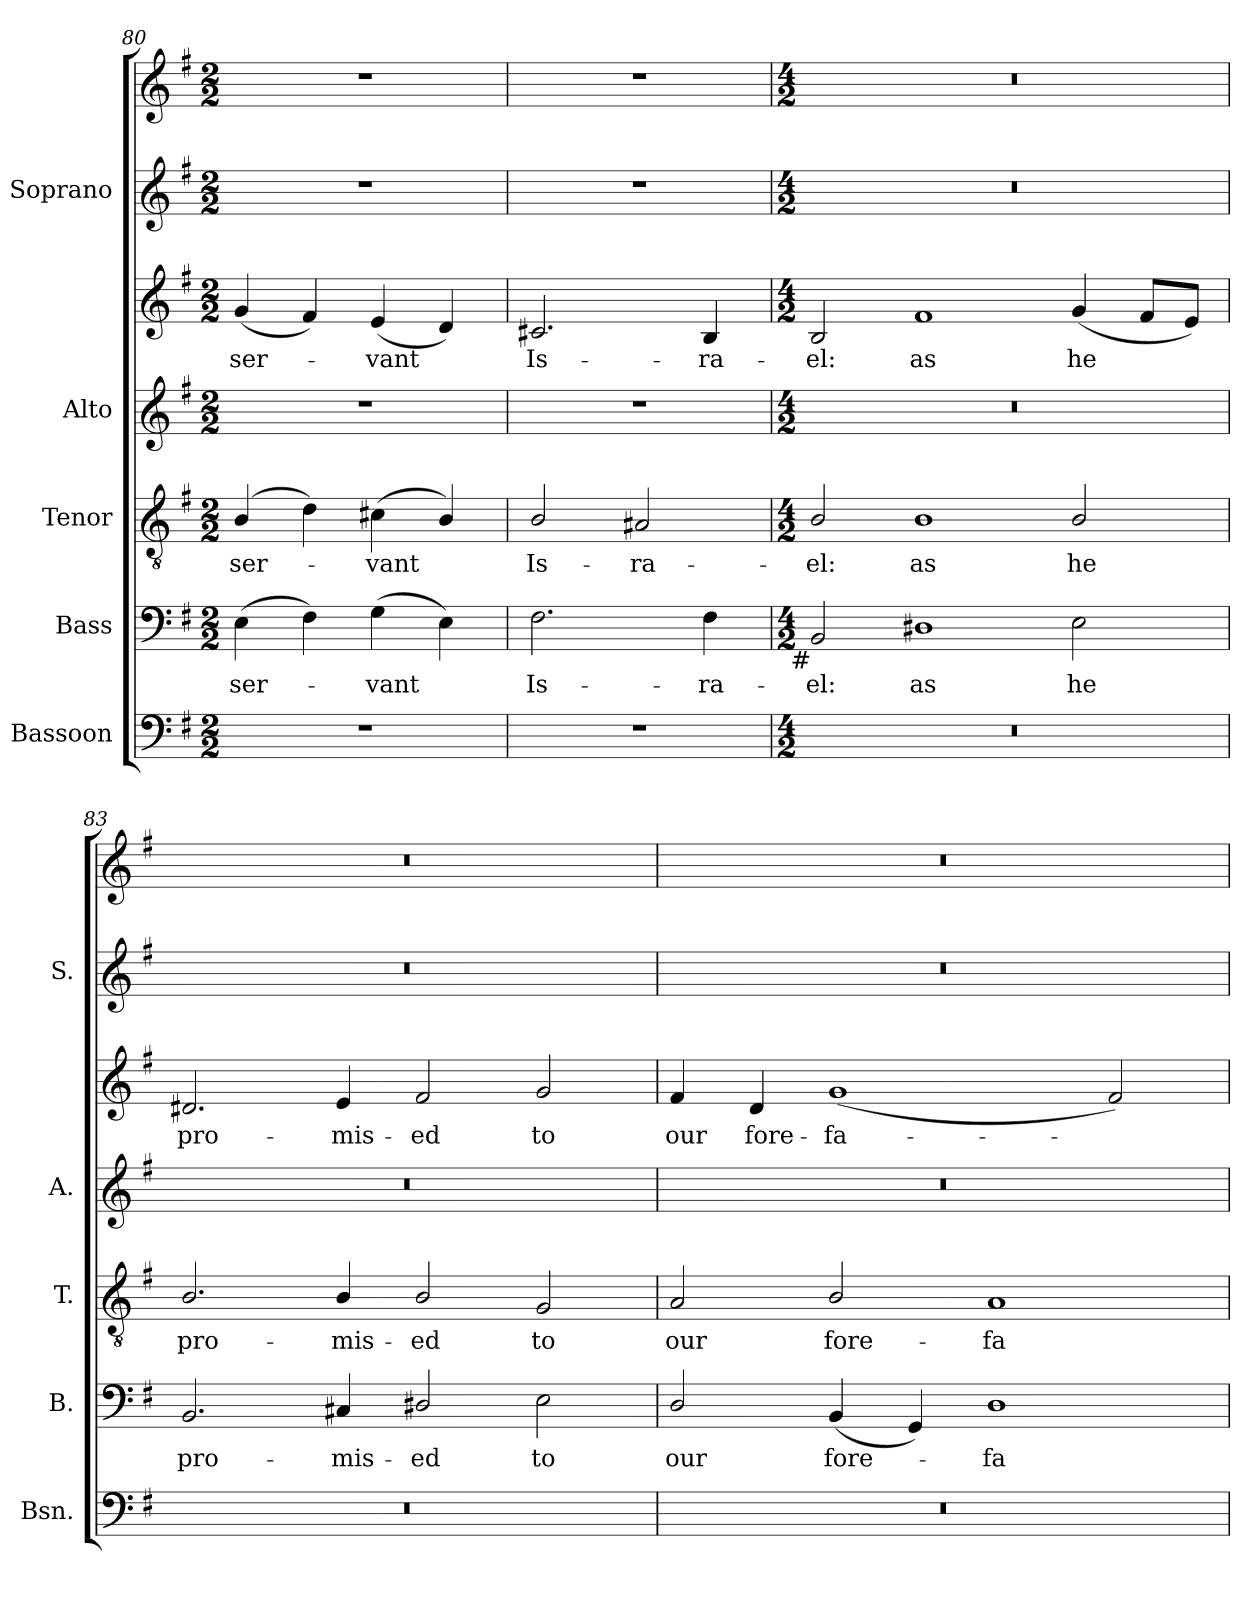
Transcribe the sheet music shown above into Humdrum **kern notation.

**kern	**kern	**text	**kern	**text	**kern	**kern	**text	**kern	**kern
*part5	*part4	*part4	*part3	*part3	*part2	*part2	*part2	*part1	*part1
*staff7	*staff6	*staff6	*staff5	*staff5	*staff4	*staff3	*staff3	*staff2	*staff1
*I"Bassoon	*I"Bass	*	*I"Tenor	*	*I"Alto	*	*	*I"Soprano	*
*I'Bsn.	*I'B.	*	*I'T.	*	*I'A.	*	*	*I'S.	*
*clefF4	*clefF4	*	*clefGv2	*	*clefG2	*clefG2	*	*clefG2	*clefG2
*	*	*	*ITrd7c12	*	*	*	*	*	*
*k[f#]	*k[f#]	*	*k[f#]	*	*k[f#]	*k[f#]	*	*k[f#]	*k[f#]
*e:	*e:	*	*e:	*	*e:	*e:	*	*e:	*e:
*M2/2	*M2/2	*	*M2/2	*	*M2/2	*M2/2	*	*M2/2	*M2/2
=80	=80	=80	=80	=80	=80	=80	=80	=80	=80
!	!	!LO:LY:b:color=#000000	!	!	!	!	!	!	!
!	!	!	!	!LO:LY:b:color=#000000	!	!	!	!	!
!	!	!	!	!	!	!	!LO:LY:b:color=#000000	!	!
1r	(4Ei\	ser-	(4BBi/	ser-	1r	(4gi/	ser-	1r	1r
.	4F#i\)	.	4Di\)	.	.	4f#i/)	.	.	.
!	!	!LO:LY:b:color=#000000	!	!	!	!	!	!	!
!	!	!	!	!LO:LY:b:color=#000000	!	!	!	!	!
!	!	!	!	!	!	!	!LO:LY:b:color=#000000	!	!
.	(4Gi\	-vant	(4C#Xi\	-vant	.	(4ei/	-vant	.	.
.	4Ei\)	.	4BBi/)	.	.	4di/)	.	.	.
!!LO:LB:g=z
=81	=81	=81	=81	=81	=81	=81	=81	=81	=81
!	!	!LO:LY:b:color=#000000	!	!	!	!	!	!	!
!	!	!	!	!LO:LY:b:color=#000000	!	!	!	!	!
!	!	!	!	!	!	!	!LO:LY:b:color=#000000	!	!
1r	2.F#i\	Is-	2BBi/	Is-	1r	2.c#Xi/	Is-	1r	1r
!	!	!	!	!LO:LY:b:color=#000000	!	!	!	!	!
.	.	.	2AA#Xi/	-ra-	.	.	.	.	.
!	!	!LO:LY:b:color=#000000	!	!	!	!	!	!	!
!	!	!	!	!	!	!	!LO:LY:b:color=#000000	!	!
.	4F#i\	-ra-	.	.	.	4Bi/	-ra-	.	.
=82	=82	=82	=82	=82	=82	=82	=82	=82	=82
*M4/2	*M4/2	*	*M4/2	*	*M4/2	*M4/2	*	*M4/2	*M4/2
!LO:N:vis=1	!	!	!	!	!	!	!	!	!
!	!	!LO:LY:b:color=#000000	!	!	!	!	!	!	!
!	!	!	!	!LO:LY:b:color=#000000	!LO:N:vis=1	!	!	!	!
!	!LO:TX:b:rj:t=#	!	!	!	!	!	!	!	!
!	!	!	!	!	!	!	!LO:LY:b:color=#000000	!LO:N:vis=1	!LO:N:vis=1
0r	2BBi/	-el:	2BBi/	-el:	0r	2Bi/	-el:	0r	0r
!	!	!LO:LY:b:color=#000000	!	!	!	!	!	!	!
!	!	!	!	!LO:LY:b:color=#000000	!	!	!	!	!
!	!	!	!	!	!	!	!LO:LY:b:color=#000000	!	!
.	1D#Xi	as	1BBi	as	.	1f#i	as	.	.
!	!	!LO:LY:b:color=#000000	!	!	!	!	!	!	!
!	!	!	!	!LO:LY:b:color=#000000	!	!	!	!	!
!	!	!	!	!	!	!	!LO:LY:b:color=#000000	!	!
.	2Ei\	he	2BBi/	he	.	(4gi/	he	.	.
.	.	.	.	.	.	8f#i/L	.	.	.
.	.	.	.	.	.	8ei/J)	.	.	.
=83	=83	=83	=83	=83	=83	=83	=83	=83	=83
!LO:N:vis=1	!	!	!	!	!	!	!	!	!
!	!	!LO:LY:b:color=#000000	!	!	!	!	!	!	!
!	!	!	!	!LO:LY:b:color=#000000	!LO:N:vis=1	!	!	!	!
!	!	!	!	!	!	!	!LO:LY:b:color=#000000	!LO:N:vis=1	!LO:N:vis=1
0r	2.BBi/	pro-	2.BBi/	pro-	0r	2.d#Xi/	pro-	0r	0r
!	!	!LO:LY:b:color=#000000	!	!	!	!	!	!	!
!	!	!	!	!LO:LY:b:color=#000000	!	!	!	!	!
!	!	!	!	!	!	!	!LO:LY:b:color=#000000	!	!
.	4C#Xi/	-mis-	4BBi/	-mis-	.	4ei/	-mis-	.	.
!	!	!LO:LY:b:color=#000000	!	!	!	!	!	!	!
!	!	!	!	!LO:LY:b:color=#000000	!	!	!	!	!
!	!	!	!	!	!	!	!LO:LY:b:color=#000000	!	!
.	2D#Xi/	-ed	2BBi/	-ed	.	2f#i/	-ed	.	.
!	!	!LO:LY:b:color=#000000	!	!	!	!	!	!	!
!	!	!	!	!LO:LY:b:color=#000000	!	!	!	!	!
!	!	!	!	!	!	!	!LO:LY:b:color=#000000	!	!
.	2Ei\	to	2GGi/	to	.	2gi/	to	.	.
=84	=84	=84	=84	=84	=84	=84	=84	=84	=84
!LO:N:vis=1	!	!	!	!	!	!	!	!	!
!	!	!LO:LY:b:color=#000000	!	!	!	!	!	!	!
!	!	!	!	!LO:LY:b:color=#000000	!LO:N:vis=1	!	!	!	!
!	!	!	!	!	!	!	!LO:LY:b:color=#000000	!LO:N:vis=1	!LO:N:vis=1
0r	2Di/	our	2AAi/	our	0r	4f#i/	our	0r	0r
!	!	!	!	!	!	!	!LO:LY:b:color=#000000	!	!
.	.	.	.	.	.	4di/	fore-	.	.
!	!	!LO:LY:b:color=#000000	!	!	!	!	!	!	!
!	!	!	!	!LO:LY:b:color=#000000	!	!	!	!	!
!	!	!	!	!	!	!	!LO:LY:b:color=#000000	!	!
.	(4BBi/	fore-	2BBi/	fore-	.	(1gi	-fa-	.	.
.	4GGi/)	.	.	.	.	.	.	.	.
!	!	!LO:LY:b:color=#000000	!	!	!	!	!	!	!
!	!	!	!	!LO:LY:b:color=#000000	!	!	!	!	!
.	1Di	-fa-	1AAi	-fa-	.	.	.	.	.
.	.	.	.	.	.	2f#i/)	.	.	.
=	=	=	=	=	=	=	=	=	=
*-	*-	*-	*-	*-	*-	*-	*-	*-	*-
